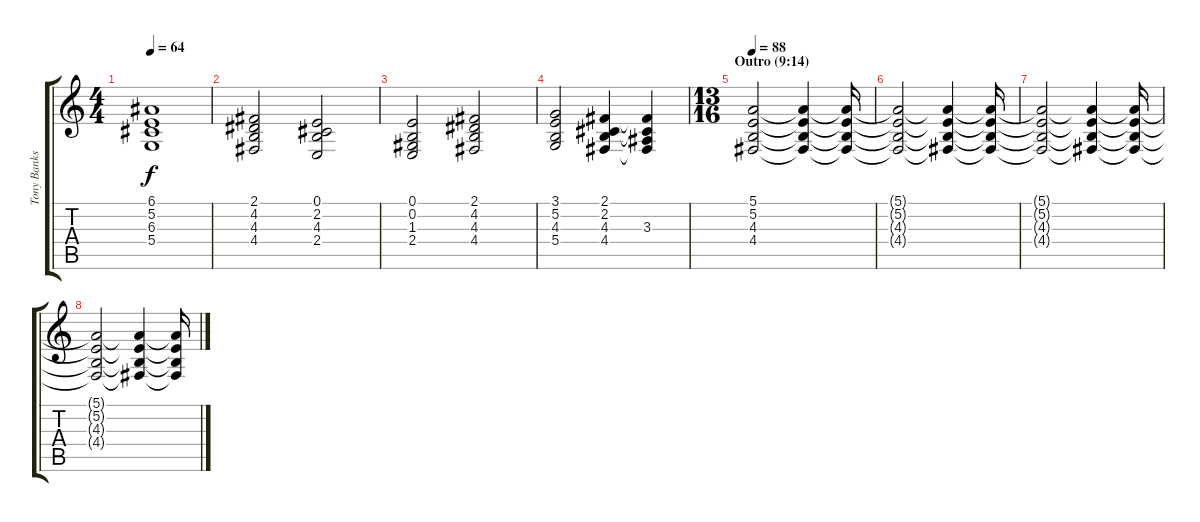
\track ("Tony Banks (organ)" "Tony Banks") {instrument drawbarorgan}
\staff {score tabs}
\tuning (E4 B3 G3 D3 A2 E2) {hide}
\ts (4 4)
\tempo 64
\clef g2
\ks c
(6.1 5.2 6.3 5.4).1{dy f} |
(2.1 4.2 4.3 4.4).2 (0.1 2.2 4.3 2.4).2 |
(0.1 0.2 1.3 2.4).2 (2.1 4.2 4.3 4.4).2 |
(3.1 5.2 4.3 5.4).2 (2.1 2.2 4.3 4.4).4 (2.1{t} 2.2{t} 3.3 4.4{t}).4 |
\ts (13 16)
\section ("" "Outro (9:14)")
\tempo 88
(5.1 5.2 4.3 4.4).2 (5.1{t} 5.2{t} 4.3{t} 4.4{t}).4 (5.1{t} 5.2{t} 4.3{t} 4.4{t}).16 |
(5.1{t} 5.2{t} 4.3{t} 4.4{t}).2 (5.1{t} 5.2{t} 4.3{t} 4.4{t}).4 (5.1{t} 5.2{t} 4.3{t} 4.4{t}).16 |
(5.1{t} 5.2{t} 4.3{t} 4.4{t}).2{volume 0} (5.1{t} 5.2{t} 4.3{t} 4.4{t}).4 (5.1{t} 5.2{t} 4.3{t} 4.4{t}).16 |
(5.1{t} 5.2{t} 4.3{t} 4.4{t}).2 (5.1{t} 5.2{t} 4.3{t} 4.4{t}).4 (5.1{t} 5.2{t} 4.3{t} 4.4{t}).16
